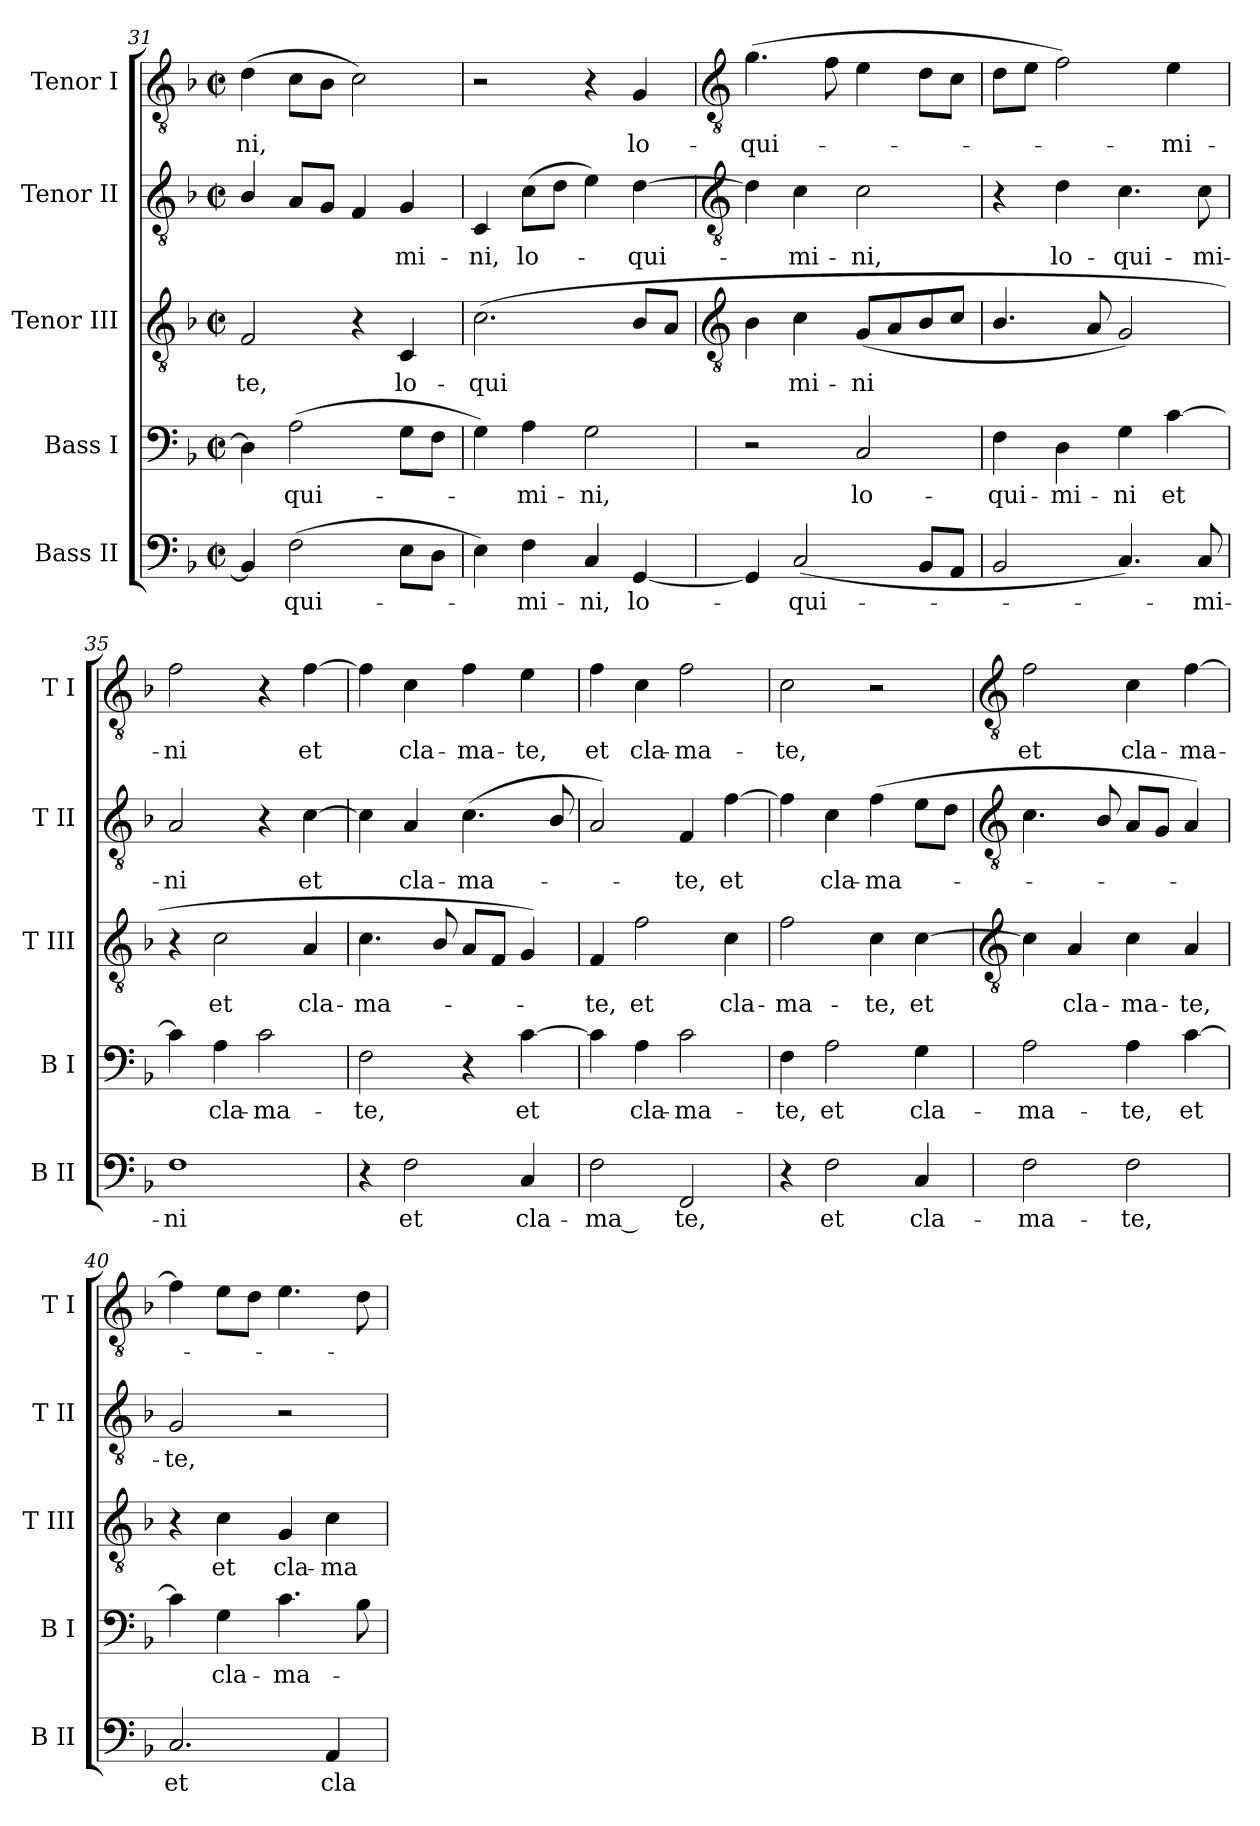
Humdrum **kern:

**kern	**text	**kern	**text	**kern	**text	**kern	**text	**kern	**text
*part5	*part5	*part4	*part4	*part3	*part3	*part2	*part2	*part1	*part1
*staff5	*staff5	*staff4	*staff4	*staff3	*staff3	*staff2	*staff2	*staff1	*staff1
*I"Bass II	*	*I"Bass I	*	*I"Tenor III	*	*I"Tenor II	*	*I"Tenor I	*
*I'B II	*	*I'B I	*	*I'T III	*	*I'T II	*	*I'T I	*
*clefF4	*	*clefF4	*	*clefGv2	*	*clefGv2	*	*clefGv2	*
*k[b-]	*	*k[b-]	*	*k[b-]	*	*k[b-]	*	*k[b-]	*
*F:	*	*F:	*	*F:	*	*F:	*	*F:	*
*M2/2	*	*M2/2	*	*M2/2	*	*M2/2	*	*M2/2	*
*met(c|)	*	*met(c|)	*	*met(c|)	*	*met(c|)	*	*met(c|)	*
=31	=31	=31	=31	=31	=31	=31	=31	=31	=31
!	!	!	!	!	!LO:LY:b	!	!	!	!LO:LY:b
4BB-]	.	4D]	.	2F	-te,	4B-/	.	(>4d	-ni,
!	!LO:LY:b	!	!LO:LY:b	!	!	!	!	!	!
(>2F	qui-	(>2A	qui-	.	.	8AL	.	8cL	.
.	.	.	.	.	.	8GJ	.	8B-J	.
.	.	.	.	4r	.	4F	.	2c)	.
!	!	!	!	!	!LO:LY:b	!	!LO:LY:b	!	!
8EL	.	8GL	.	4C	lo-	4G	mi-	.	.
8DJ	.	8FJ	.	.	.	.	.	.	.
=32	=32	=32	=32	=32	=32	=32	=32	=32	=32
!	!	!	!	!	!LO:LY:b	!	!LO:LY:b	!	!
4E)	.	4G)	.	(<2.c	-qui­	4C	-ni,	2r	.
!	!LO:LY:b	!	!LO:LY:b	!	!	!	!LO:LY:b	!	!
4F	mi-	4A	mi-	.	.	(>8cL	lo-	.	.
.	.	.	.	.	.	8dJ	.	.	.
!	!LO:LY:b	!	!LO:LY:b	!	!	!	!	!	!
4C	-ni,	2G	-ni,	.	.	4e)	.	4r	.
!	!LO:LY:b	!	!	!	!	!	!LO:LY:b	!	!LO:LY:b
[4GG	lo-	.	.	8B-L	.	[4d	qui-	4G	lo-
.	.	.	.	8AJ	.	.	.	.	.
!!LO:LB:g=z
=33	=33	=33	=33	=33	=33	=33	=33	=33	=33
*	*	*	*	*clefGv2	*	*clefGv2	*	*clefGv2	*
!	!	!	!	!	!	!	!	!	!LO:LY:b
4GG]	.	2r	.	4B-	.	4d]	.	(>4.g	-qui-
!	!LO:LY:b	!	!	!	!LO:LY:b	!	!LO:LY:b	!	!
(<2C	-qui-	.	.	4c	mi-	4c	mi-	.	.
.	.	.	.	.	.	.	.	8f	.
!	!	!	!LO:LY:b	!	!LO:LY:b	!	!LO:LY:b	!	!
.	.	2C	lo-	(<8GL	-ni	2c	-ni,	4e	.
.	.	.	.	8A	.	.	.	.	.
8BB-L	.	.	.	8B-	.	.	.	8dL	.
8AAJ	.	.	.	8cJ	.	.	.	8cJ	.
=34	=34	=34	=34	=34	=34	=34	=34	=34	=34
!	!	!	!LO:LY:b	!	!	!	!	!	!
2BB-	.	4F	-qui-	4.B-/	.	4r	.	8dL	.
.	.	.	.	.	.	.	.	8eJ	.
!	!	!	!LO:LY:b	!	!	!	!LO:LY:b	!	!
.	.	4D	-mi-	.	.	4d	lo-	2f)	.
.	.	.	.	8A	.	.	.	.	.
!	!	!	!LO:LY:b	!	!	!	!LO:LY:b	!	!
4.C)	.	4G	-ni	2G)	.	4.c	-qui-	.	.
!	!	!	!LO:LY:b	!	!	!	!	!	!LO:LY:b
.	.	[4c	et	.	.	.	.	4e	mi-
!	!LO:LY:b	!	!	!	!	!	!LO:LY:b	!	!
8C	mi-	.	.	.	.	8c	-mi-	.	.
=35	=35	=35	=35	=35	=35	=35	=35	=35	=35
!	!LO:LY:b	!	!	!	!	!	!LO:LY:b	!	!LO:LY:b
1F	-ni	4c]	.	4r	.	2A	-ni	2f	-ni
!	!	!	!LO:LY:b	!	!LO:LY:b	!	!	!	!
.	.	4A	cla-	2c	et	.	.	.	.
!	!	!	!LO:LY:b	!	!	!	!	!	!
.	.	2c	-ma-	.	.	4r	.	4r	.
!	!	!	!	!	!LO:LY:b	!	!LO:LY:b	!	!LO:LY:b
.	.	.	.	4A	cla-	[4c	et	[4f	et
=36	=36	=36	=36	=36	=36	=36	=36	=36	=36
!	!	!	!LO:LY:b	!	!LO:LY:b	!	!	!	!
4r	.	2F	-te,	4.c	-ma-	4c]	.	4f]	.
!	!LO:LY:b	!	!	!	!	!	!LO:LY:b	!	!LO:LY:b
2F	et	.	.	.	.	4A	cla-	4c	cla-
.	.	.	.	8B-/	.	.	.	.	.
!	!	!	!	!	!	!	!LO:LY:b	!	!LO:LY:b
.	.	4r	.	8AL	.	(<4.c	-ma-	4f	-ma-
.	.	.	.	8FJ	.	.	.	.	.
!	!LO:LY:b	!	!LO:LY:b	!	!	!	!	!	!LO:LY:b
4C	cla-	[4c	et	4G)	.	.	.	4e	-te,
.	.	.	.	.	.	8B-/	.	.	.
=37	=37	=37	=37	=37	=37	=37	=37	=37	=37
!	!LO:LY:b	!	!	!	!LO:LY:b	!	!	!	!LO:LY:b
2F	-ma ­	4c]	.	4F	te,	2A)	.	4f	et
!	!	!	!LO:LY:b	!	!LO:LY:b	!	!	!	!LO:LY:b
.	.	4A	cla-	2f	et	.	.	4c	cla-
!	!LO:LY:b	!	!LO:LY:b	!	!	!	!LO:LY:b	!	!LO:LY:b
2FF	te,	2c	-ma-	.	.	4F	te,	2f	-ma-
!	!	!	!	!	!LO:LY:b	!	!LO:LY:b	!	!
.	.	.	.	4c	cla-	[4f	et	.	.
=38	=38	=38	=38	=38	=38	=38	=38	=38	=38
!	!	!	!LO:LY:b	!	!LO:LY:b	!	!	!	!LO:LY:b
4r	.	4F	-te,	2f	-ma-	4f]	.	2c	-te,
!	!LO:LY:b	!	!LO:LY:b	!	!	!	!LO:LY:b	!	!
2F	et	2A	et	.	.	4c	cla-	.	.
!	!	!	!	!	!LO:LY:b	!	!LO:LY:b	!	!
.	.	.	.	4c	-te,	(<4f	-ma-	2r	.
!	!LO:LY:b	!	!LO:LY:b	!	!LO:LY:b	!	!	!	!
4C	cla-	4G	cla-	[4c	et	8eL	.	.	.
.	.	.	.	.	.	8dJ	.	.	.
!!LO:LB:g=z
=39	=39	=39	=39	=39	=39	=39	=39	=39	=39
*	*	*	*	*clefGv2	*	*clefGv2	*	*clefGv2	*
!	!LO:LY:b	!	!LO:LY:b	!	!	!	!	!	!LO:LY:b
2F	-ma-	2A	-ma-	4c]	.	4.c	.	2f	et
!	!	!	!	!	!LO:LY:b	!	!	!	!
.	.	.	.	4A	cla-	.	.	.	.
.	.	.	.	.	.	8B-/	.	.	.
!	!LO:LY:b	!	!LO:LY:b	!	!LO:LY:b	!	!	!	!LO:LY:b
2F	-te,	4A	-te,	4c	-ma-	8AL	.	4c	cla-
.	.	.	.	.	.	8GJ	.	.	.
!	!	!	!LO:LY:b	!	!LO:LY:b	!	!	!	!LO:LY:b
.	.	[4c	et	4A	-te,	4A)	.	[4f	-ma-
=40	=40	=40	=40	=40	=40	=40	=40	=40	=40
!	!LO:LY:b	!	!	!	!	!	!LO:LY:b	!	!
2.C	et	4c]	.	4r	.	2G	te,	4f]	.
!	!	!	!LO:LY:b	!	!LO:LY:b	!	!	!	!
.	.	4G	cla-	4c	et	.	.	8eL	.
.	.	.	.	.	.	.	.	8dJ	.
!	!	!	!LO:LY:b	!	!LO:LY:b	!	!	!	!
.	.	4.c	-ma-	4G	cla-	2r	.	4.e	.
!	!LO:LY:b	!	!	!	!LO:LY:b	!	!	!	!
4AA	cla-	.	.	4c	-ma-	.	.	.	.
.	.	8B-	.	.	.	.	.	8d	.
=	=	=	=	=	=	=	=	=	=
*-	*-	*-	*-	*-	*-	*-	*-	*-	*-
